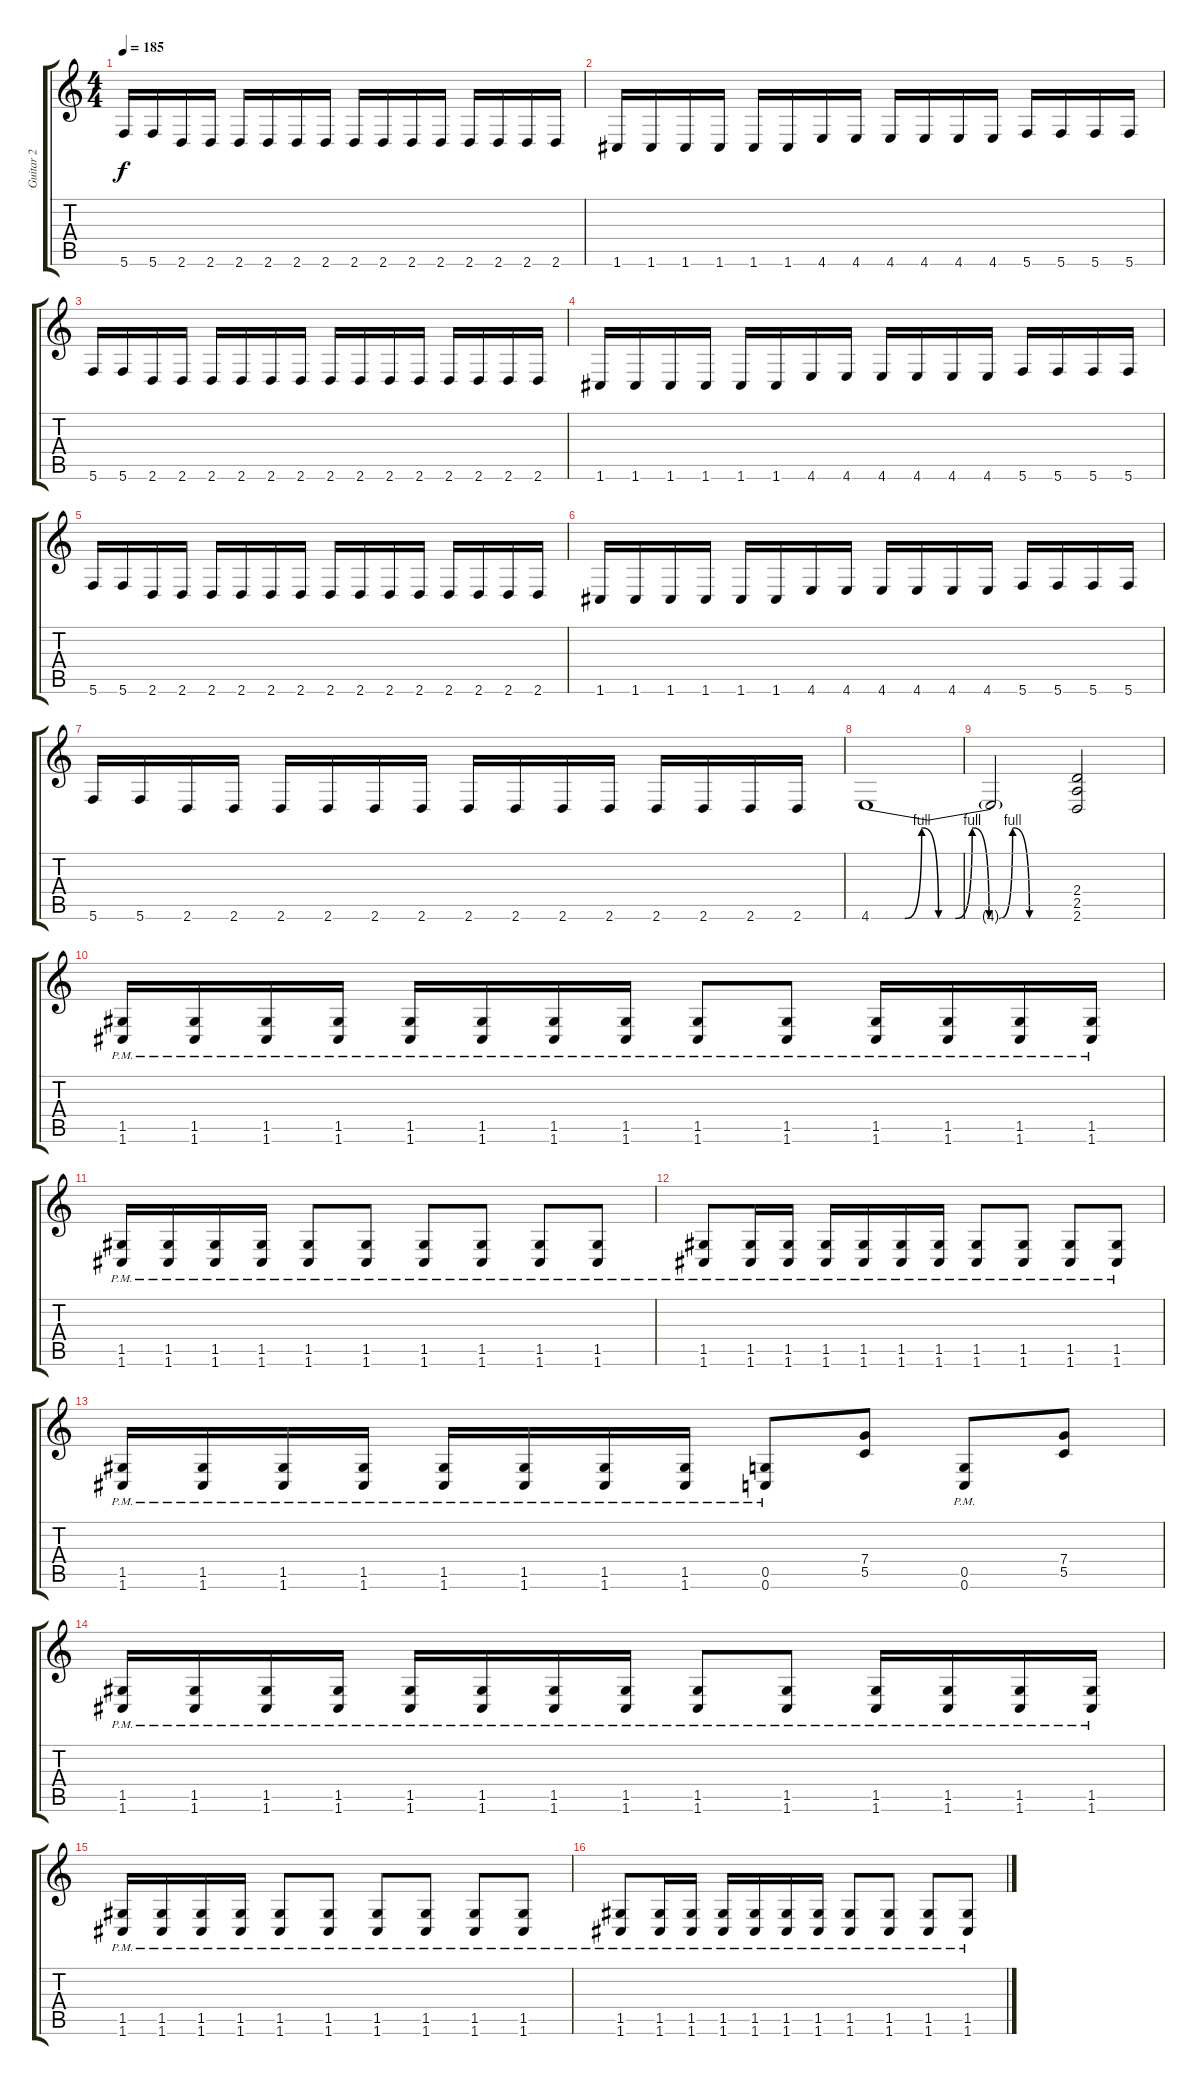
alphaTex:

\track ("Guitar 2" "Guitar 2") {instrument distortionguitar}
\staff {score tabs}
\tuning (D4 A3 F3 C3 G2 C2) {hide}
\ts (4 4)
\tempo 185
\clef g2
\ks c
5.6.16{dy f} 5.6.16 2.6.16 2.6.16 2.6.16 2.6.16 2.6.16 2.6.16 2.6.16 2.6.16 2.6.16 2.6.16 2.6.16 2.6.16 2.6.16 2.6.16 |
1.6.16 1.6.16 1.6.16 1.6.16 1.6.16 1.6.16 4.6.16 4.6.16 4.6.16 4.6.16 4.6.16 4.6.16 5.6.16 5.6.16 5.6.16 5.6.16 |
5.6.16 5.6.16 2.6.16 2.6.16 2.6.16 2.6.16 2.6.16 2.6.16 2.6.16 2.6.16 2.6.16 2.6.16 2.6.16 2.6.16 2.6.16 2.6.16 |
1.6.16 1.6.16 1.6.16 1.6.16 1.6.16 1.6.16 4.6.16 4.6.16 4.6.16 4.6.16 4.6.16 4.6.16 5.6.16 5.6.16 5.6.16 5.6.16 |
5.6.16 5.6.16 2.6.16 2.6.16 2.6.16 2.6.16 2.6.16 2.6.16 2.6.16 2.6.16 2.6.16 2.6.16 2.6.16 2.6.16 2.6.16 2.6.16 |
1.6.16 1.6.16 1.6.16 1.6.16 1.6.16 1.6.16 4.6.16 4.6.16 4.6.16 4.6.16 4.6.16 4.6.16 5.6.16 5.6.16 5.6.16 5.6.16 |
5.6.16 5.6.16 2.6.16 2.6.16 2.6.16 2.6.16 2.6.16 2.6.16 2.6.16 2.6.16 2.6.16 2.6.16 2.6.16 2.6.16 2.6.16 2.6.16 |
4.6{be (custom 0 0 10 0 15 4 20 0 25 0 30 4 35 0 38 0 42 4 47 0 60 0)}.1 |
4.6{t}.2 (2.4 2.5 2.6).2 |
(1.5{pm} 1.6{pm}).16 (1.5{pm} 1.6{pm}).16 (1.5{pm} 1.6{pm}).16 (1.5{pm} 1.6{pm}).16 (1.5{pm} 1.6{pm}).16 (1.5{pm} 1.6{pm}).16 (1.5{pm} 1.6{pm}).16 (1.5{pm} 1.6{pm}).16 (1.5{pm} 1.6{pm}).8 (1.5{pm} 1.6{pm}).8 (1.5{pm} 1.6{pm}).16 (1.5{pm} 1.6{pm}).16 (1.5{pm} 1.6{pm}).16 (1.5{pm} 1.6{pm}).16 |
(1.5{pm} 1.6{pm}).16 (1.5{pm} 1.6{pm}).16 (1.5{pm} 1.6{pm}).16 (1.5{pm} 1.6{pm}).16 (1.5{pm} 1.6{pm}).8 (1.5{pm} 1.6{pm}).8 (1.5{pm} 1.6{pm}).8 (1.5{pm} 1.6{pm}).8 (1.5{pm} 1.6{pm}).8 (1.5{pm} 1.6{pm}).8 |
(1.5{pm} 1.6{pm}).8 (1.5{pm} 1.6{pm}).16 (1.5{pm} 1.6{pm}).16 (1.5{pm} 1.6{pm}).16 (1.5{pm} 1.6{pm}).16 (1.5{pm} 1.6{pm}).16 (1.5{pm} 1.6{pm}).16 (1.5{pm} 1.6{pm}).8 (1.5{pm} 1.6{pm}).8 (1.5{pm} 1.6{pm}).8 (1.5{pm} 1.6{pm}).8 |
(1.5{pm} 1.6{pm}).16 (1.5{pm} 1.6{pm}).16 (1.5{pm} 1.6{pm}).16 (1.5{pm} 1.6{pm}).16 (1.5{pm} 1.6{pm}).16 (1.5{pm} 1.6{pm}).16 (1.5{pm} 1.6{pm}).16 (1.5{pm} 1.6{pm}).16 (0.5{pm} 0.6{pm}).8 (7.4 5.5).8 (0.5{pm} 0.6{pm}).8 (7.4 5.5).8 |
(1.5{pm} 1.6{pm}).16 (1.5{pm} 1.6{pm}).16 (1.5{pm} 1.6{pm}).16 (1.5{pm} 1.6{pm}).16 (1.5{pm} 1.6{pm}).16 (1.5{pm} 1.6{pm}).16 (1.5{pm} 1.6{pm}).16 (1.5{pm} 1.6{pm}).16 (1.5{pm} 1.6{pm}).8 (1.5{pm} 1.6{pm}).8 (1.5{pm} 1.6{pm}).16 (1.5{pm} 1.6{pm}).16 (1.5{pm} 1.6{pm}).16 (1.5{pm} 1.6{pm}).16 |
(1.5{pm} 1.6{pm}).16 (1.5{pm} 1.6{pm}).16 (1.5{pm} 1.6{pm}).16 (1.5{pm} 1.6{pm}).16 (1.5{pm} 1.6{pm}).8 (1.5{pm} 1.6{pm}).8 (1.5{pm} 1.6{pm}).8 (1.5{pm} 1.6{pm}).8 (1.5{pm} 1.6{pm}).8 (1.5{pm} 1.6{pm}).8 |
(1.5{pm} 1.6{pm}).8 (1.5{pm} 1.6{pm}).16 (1.5{pm} 1.6{pm}).16 (1.5{pm} 1.6{pm}).16 (1.5{pm} 1.6{pm}).16 (1.5{pm} 1.6{pm}).16 (1.5{pm} 1.6{pm}).16 (1.5{pm} 1.6{pm}).8 (1.5{pm} 1.6{pm}).8 (1.5{pm} 1.6{pm}).8 (1.5{pm} 1.6{pm}).8
